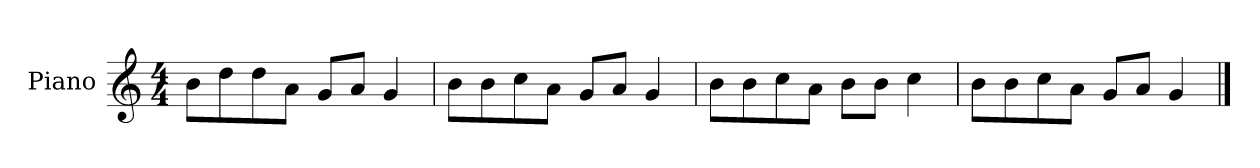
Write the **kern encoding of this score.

**kern
*part1
*staff1
*I"Piano
*I'P-no
*clefG2
*k[]
*M4/4
*MM90
=1
8b\L
8dd\
8dd\
8a\J
8g/L
8a/J
4g/
=2
8b\L
8b\
8cc\
8a\J
8g/L
8a/J
4g/
=3
8b\L
8b\
8cc\
8a\J
8b\L
8b\J
4cc\
=4
8b\L
8b\
8cc\
8a\J
8g/L
8a/J
4g/
==
*-
